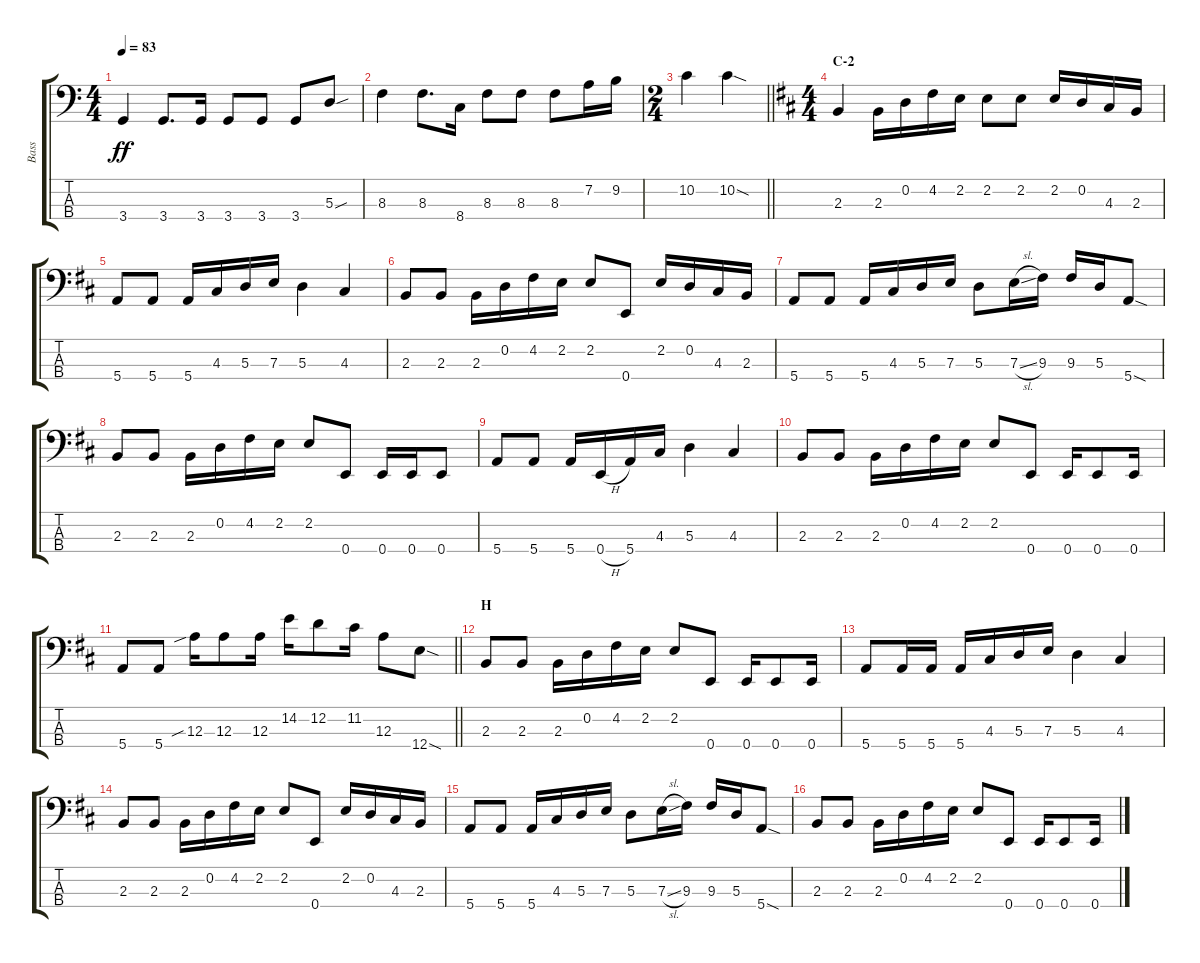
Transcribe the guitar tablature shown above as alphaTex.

\track ("Bass" "Bass") {instrument electricbasspick}
\staff {score tabs}
\tuning (G2 D2 A1 E1) {hide}
\ts (4 4)
\tempo 83
\clef f4
\ks c
3.4.4{dy ff} 3.4.8{d} 3.4.16 3.4.8 3.4.8 3.4.8 5.3{sou}.8 |
8.3.4 8.3.8{d} 8.4.16 8.3.8 8.3.8 8.3.8 7.2.16 9.2.16 |
\ts (2 4)
\barLineRight lightlight
10.2.4 10.2{sod}.4 |
\ts (4 4)
\section ("" "C-2")
\ks d
2.3.4 2.3.16 0.2.16 4.2.16 2.2.16 2.2.8 2.2.8 2.2.16 0.2.16 4.3.16 2.3.16 |
5.4.8 5.4.8 5.4.16 4.3.16 5.3.16 7.3.16 5.3.4 4.3.4 |
2.3.8 2.3.8 2.3.16 0.2.16 4.2.16 2.2.16 2.2.8 0.4.8 2.2.16 0.2.16 4.3.16 2.3.16 |
5.4.8 5.4.8 5.4.16 4.3.16 5.3.16 7.3.16 5.3.8 7.3{sl}.16 9.3.16 9.3.16 5.3.16 5.4{sod}.8 |
2.3.8 2.3.8 2.3.16 0.2.16 4.2.16 2.2.16 2.2.8 0.4.8 0.4.16 0.4.16 0.4.8 |
5.4.8 5.4.8 5.4.16 0.4{h}.16 5.4.16 4.3.16 5.3.4 4.3.4 |
2.3.8 2.3.8 2.3.16 0.2.16 4.2.16 2.2.16 2.2.8 0.4.8 0.4.16 0.4.8 0.4.16 |
\barLineRight lightlight
5.4.8 5.4.8 12.3{sib}.16 12.3.8 12.3.16 14.2.16 12.2.8 11.2.16 12.3.8 12.4{sod}.8 |
\section ("" "H")
2.3.8 2.3.8 2.3.16 0.2.16 4.2.16 2.2.16 2.2.8 0.4.8 0.4.16 0.4.8 0.4.16 |
5.4.8 5.4.16 5.4.16 5.4.16 4.3.16 5.3.16 7.3.16 5.3.4 4.3.4 |
2.3.8 2.3.8 2.3.16 0.2.16 4.2.16 2.2.16 2.2.8 0.4.8 2.2.16 0.2.16 4.3.16 2.3.16 |
5.4.8 5.4.8 5.4.16 4.3.16 5.3.16 7.3.16 5.3.8 7.3{sl}.16 9.3.16 9.3.16 5.3.16 5.4{sod}.8 |
2.3.8 2.3.8 2.3.16 0.2.16 4.2.16 2.2.16 2.2.8 0.4.8 0.4.16 0.4.8 0.4.16
